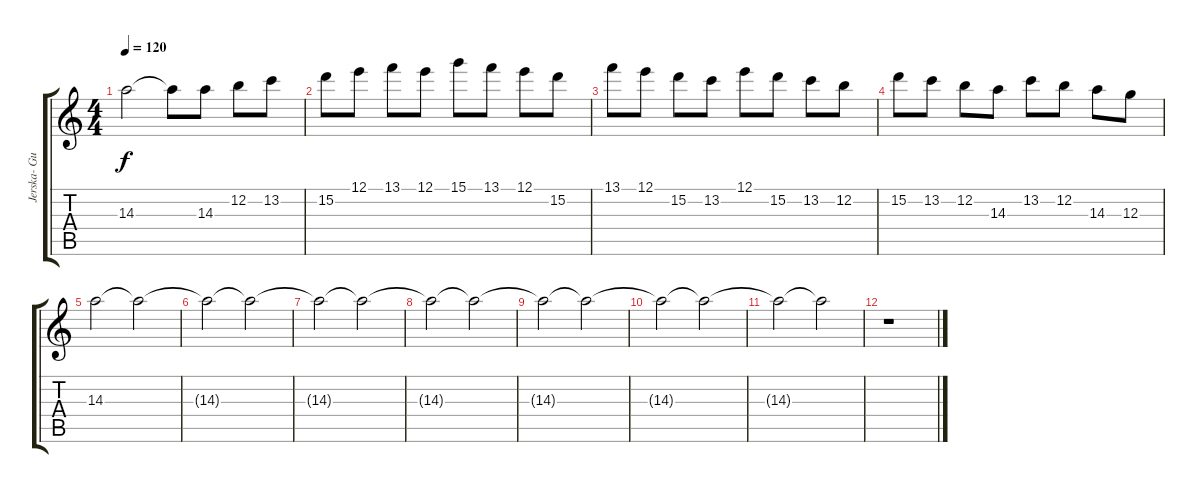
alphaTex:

\track ("Jerska- Guitar 2" "Jerska- Gu") {instrument distortionguitar}
\staff {score tabs}
\tuning (E4 B3 G3 D3 A2 E2) {hide}
\ts (4 4)
\tempo 120
\clef g2
\ks c
14.3.2{dy f} 14.3{t}.8 14.3.8 12.2.8 13.2.8 |
15.2.8 12.1.8 13.1.8 12.1.8 15.1.8 13.1.8 12.1.8 15.2.8 |
13.1.8 12.1.8 15.2.8 13.2.8 12.1.8 15.2.8 13.2.8 12.2.8 |
15.2.8 13.2.8 12.2.8 14.3.8 13.2.8 12.2.8 14.3.8 12.3.8 |
14.3.2{volume 13} 14.3{t}.2{volume 12} |
14.3{t}.2{volume 11} 14.3{t}.2{volume 10} |
14.3{t}.2{volume 9} 14.3{t}.2{volume 8} |
14.3{t}.2{volume 7} 14.3{t}.2{volume 6} |
14.3{t}.2{volume 5} 14.3{t}.2{volume 4} |
14.3{t}.2{volume 3} 14.3{t}.2{volume 2} |
14.3{t}.2{volume 1} 14.3{t}.2{volume 0} |
r.1
